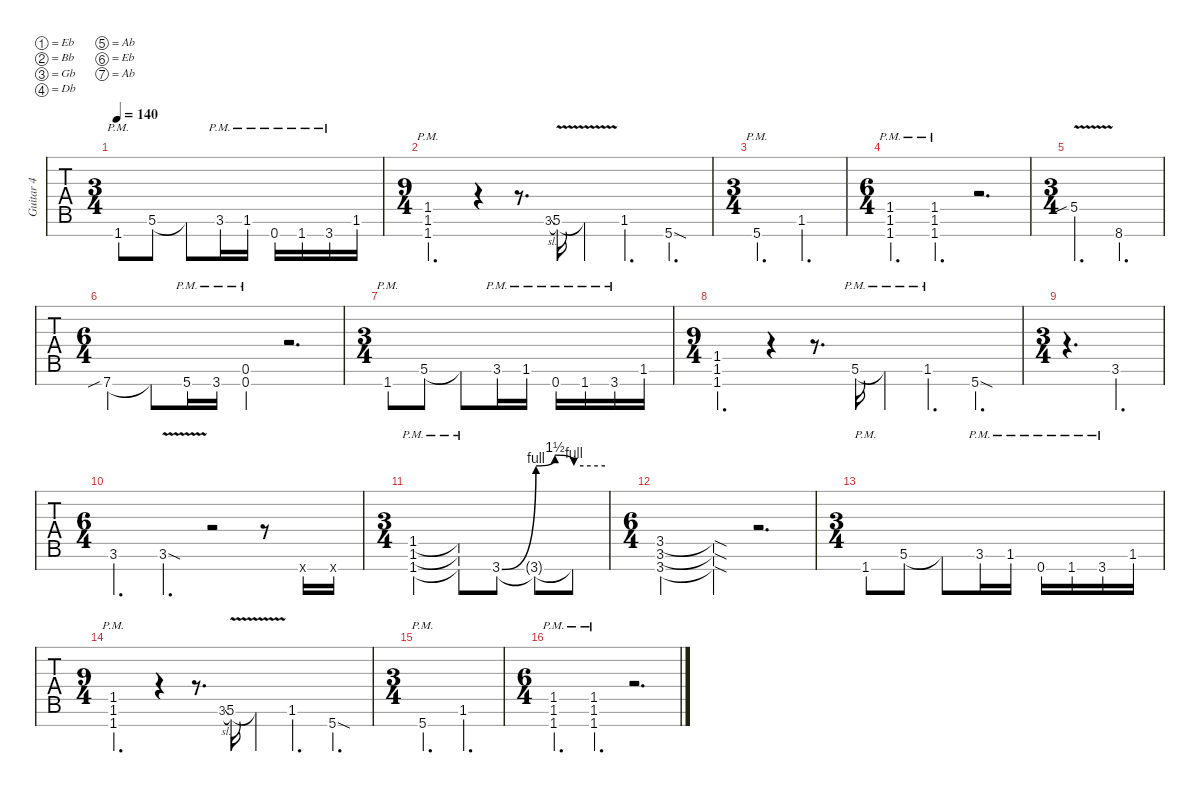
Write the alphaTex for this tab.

\defaultSystemsLayout 4
\hideDynamics
\bracketExtendMode nobrackets
\multiTrackTrackNamePolicy allsystems
\firstSystemTrackNameMode fullname
\otherSystemsTrackNameMode fullname
\otherSystemsTrackNameOrientation horizontal
\track ("Guitar 4" "Guitar 4") {instrument overdrivenguitar}
\staff {tabs}
\tuning (Eb4 Bb3 Gb3 Db3 Ab2 Eb2 Ab1)
\ts (3 4)
\tempo 140
\clef g2
\ks aminor
1.7{pm}.8{dy p} 5.6{acc #}.8 5.6{t acc #}.8 3.6{pm acc #}.16 1.6{pm}.16 0.7{pm acc #}.16 1.7{pm}.16 3.7{pm}.16 1.6.16 |
\ts (9 4)
\beaming (8 2 2 2 2 2 2 2 2 2)
(1.7{pm} 1.6{pm} 1.5{pm}).2{d} r.4 r.8{d} 3.6{sl acc #}.8{gr} 5.6{v acc #}.16 5.6{v t acc #}.4 1.6.4{d} 5.7{sod acc #}.4{d} |
\ts (3 4)
5.7{pm acc #}.4{d} 1.6.4{d} |
\ts (6 4)
\beaming (8 2 2 2 2 2 2)
\scale
1.02218 (1.7{pm} 1.6{pm} 1.5{pm}).4{d} (1.7{pm} 1.6{pm} 1.5{pm}).4{d} r.2{d} |
\ts (3 4)
\scale
0.977822 5.5{v sib acc #}.4{d dy mf} 8.7.4{d} |
\ts (6 4)
\scale
1.02329 7.7{sib acc #}.4 7.7{t acc #}.8 5.7{pm acc #}.16 3.7{pm}.16 (0.7{pm acc #} 0.6{pm acc #}).4 r.2{d} |
\ts (3 4)
\scale
0.976707 1.7{pm}.8{dy p} 5.6{acc #}.8 5.6{t acc #}.8 3.6{pm acc #}.16 1.6{pm}.16 0.7{pm acc #}.16 1.7{pm}.16 3.7{pm}.16 1.6.16 |
\ts (9 4)
\beaming (8 2 2 2 2 2 2 2 2 2)
(1.7 1.6 1.5).2{d} r.4 r.8{d} 5.6{pm acc #}.16 5.6{pm t acc #}.4 1.6{pm}.4{d} 5.7{sod acc #}.4{d} |
\ts (3 4)
\scale
1.01875 r.4{d} 3.6{acc #}.4{d} |
\ts (6 4)
\beaming (8 2 2 2 2 2 2)
\scale
0.981251 3.6{acc #}.4{d dy mf} 3.6{v sod acc #}.4{d} r.2 r.8 1.7{x}.16{dy p} 1.7{x}.16 |
\ts (3 4)
\scale
1.02042 (1.7{pm} 1.6{pm} 1.5{pm}).4 (1.7{pm t} 1.5{pm t} 1.6{pm t}).8 3.7{be (bend 24.599999999999998 0 33.6 4)}.8 3.7{be (bendrelease 0 4 8.4 6 15.6 6 30 4) t}.8 3.7{be (hold 0 4 60 4) t}.8 |
\ts (6 4)
\scale
0.979577 (3.7 3.6{acc #} 3.5).2 (3.7{sod t} 3.6{sod t acc #} 3.5{sod t}).4 r.2{d} |
\ts (3 4)
\scale
1.01922 1.7{pm}.8 5.6{acc #}.8 5.6{t acc #}.8 3.6{pm acc #}.16 1.6{pm}.16 0.7{pm acc #}.16 1.7{pm}.16 3.7{pm}.16 1.6.16 |
\ts (9 4)
\beaming (8 2 2 2 2 2 2 2 2 2)
\scale
0.980782 (1.7{pm} 1.6{pm} 1.5{pm}).2{d} r.4 r.8{d} 3.6{sl acc #}.8{gr} 5.6{v acc #}.16 5.6{v t acc #}.4 1.6.4{d} 5.7{sod acc #}.4{d} |
\ts (3 4)
\scale
1.02338 5.7{pm acc #}.4{d} 1.6.4{d} |
\ts (6 4)
\beaming (8 2 2 2 2 2 2)
\scale
0.976619 (1.7{pm} 1.6{pm} 1.5{pm}).4{d} (1.7{pm} 1.6{pm} 1.5{pm}).4{d} r.2{d}
